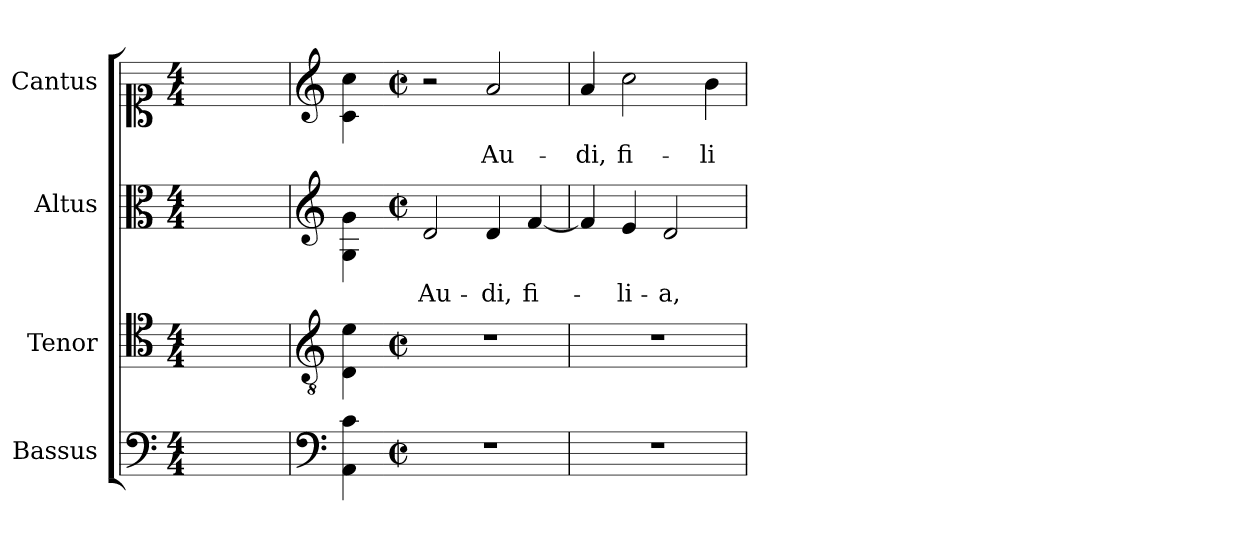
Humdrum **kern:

**kern	**kern	**kern	**text	**kern	**text
*part4	*part3	*part2	*part2	*part1	*part1
*staff4	*staff3	*staff2	*staff2	*staff1	*staff1
*I"Bassus	*I"Tenor	*I"Altus	*	*I"Cantus	*
*I'B.	*I'T.	*I'A.	*	*I'S.	*
!!LO:PB:g=z
*clefF4	*clefC4	*clefC3	*	*clefC1	*
*	*ITrd7c12	*	*	*	*
*k[]	*k[]	*k[]	*	*k[]	*
*C:	*C:	*C:	*	*C:	*
*M4/4	*M4/4	*M4/4	*	*M4/4	*
=1	=1	=1	=1	=1	=1
1ryy	1ryy	1ryy	.	1ryy	.
=2	=2	=2	=2	=2	=2
*clefF4	*clefGv2	*clefG2	*	*clefG2	*
4AAi\ 4ci	4DDi\ 4Ei	4Gi\ 4gi	.	4ci\ 4cci	.
=1-	=1-	=1-	=1-	=1-	=1-
*M2/2	*M2/2	*M2/2	*	*M2/2	*
*met(c|)	*met(c|)	*met(c|)	*	*met(c|)	*
!	!	!	!LO:LY:b:color=#000000	!	!
1r	1r	2di/	Au-	2r	.
!	!	!	!LO:LY:b:color=#000000	!	!
!	!	!	!	!	!LO:LY:b:color=#000000
.	.	4di/	-di,	2ai/	Au-
!	!	!	!LO:LY:b:color=#000000	!	!
.	.	[<4fi/	fi-	.	.
=2	=2	=2	=2	=2	=2
!	!	!	!	!	!LO:LY:b:color=#000000
1r	1r	4fi/]	.	4ai/	-di,
!	!	!	!LO:LY:b:color=#000000	!	!
!	!	!	!	!	!LO:LY:b:color=#000000
.	.	4ei/	-li-	2cci\	fi-
!	!	!	!LO:LY:b:color=#000000	!	!
.	.	2di/	-a,	.	.
!	!	!	!	!	!LO:LY:b:color=#000000
.	.	.	.	4bi\	-li-
=	=	=	=	=	=
*-	*-	*-	*-	*-	*-
